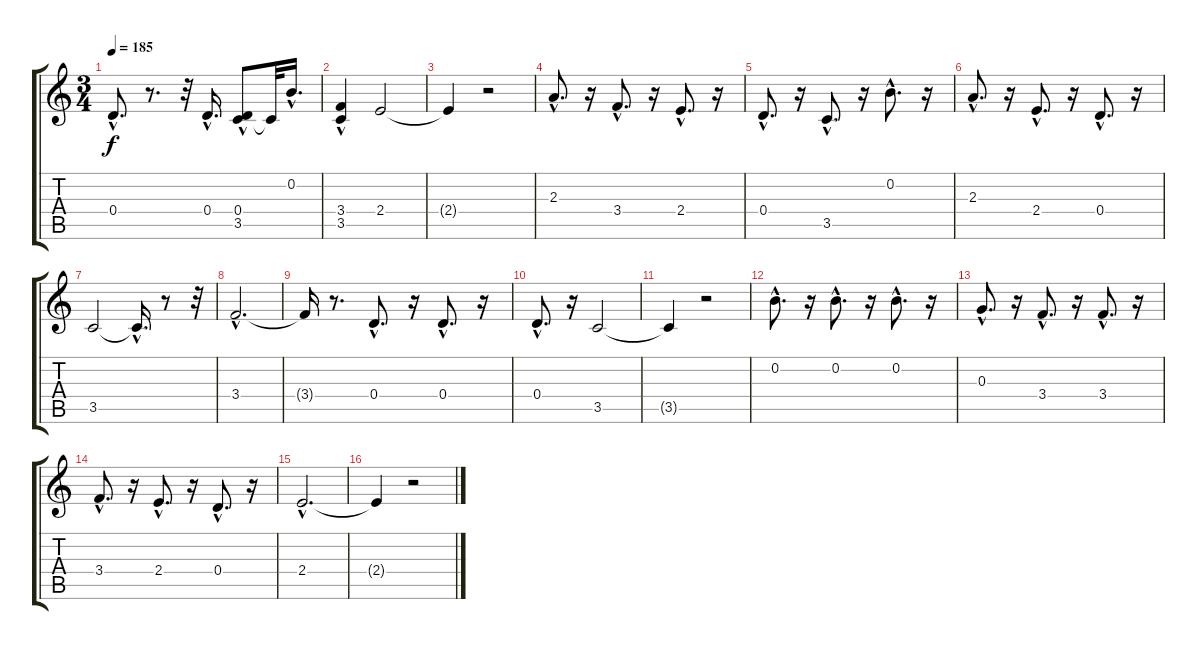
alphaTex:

\track "" {instrument acousticguitarsteel}
\staff {score tabs}
\tuning (E4 B3 G3 D3 A2 E2) {hide}
\ts (3 4)
\tempo 185
\clef g2
\ks c
0.4{hac}.8{d dy f} r.8{d} r.32 0.4{hac}.16{d} (0.4{hac} 3.5).8 3.5{t}.32 0.2{hac}.16{d} |
(3.4{hac} 3.5).4 2.4.2 |
2.4{t}.4 r.2 |
2.3{hac}.8{d} r.16 3.4{hac}.8{d} r.16 2.4{hac}.8{d} r.16 |
0.4{hac}.8{d} r.16 3.5{hac}.8{d} r.16 0.2{hac}.8{d} r.16 |
2.3{hac}.8{d} r.16 2.4{hac}.8{d} r.16 0.4{hac}.8{d} r.16 |
3.5.2 3.5{hac t}.16{d} r.8 r.32 |
3.4{hac}.2{d} |
3.4{t}.16 r.8{d} 0.4{hac}.8{d} r.16 0.4{hac}.8{d} r.16 |
0.4{hac}.8{d} r.16 3.5.2 |
3.5{t}.4 r.2 |
0.2{hac}.8{d} r.16 0.2{hac}.8{d} r.16 0.2{hac}.8{d} r.16 |
0.3{hac}.8{d} r.16 3.4{hac}.8{d} r.16 3.4{hac}.8{d} r.16 |
3.4{hac}.8{d} r.16 2.4{hac}.8{d} r.16 0.4{hac}.8{d} r.16 |
2.4{hac}.2{d} |
2.4{t}.4 r.2
